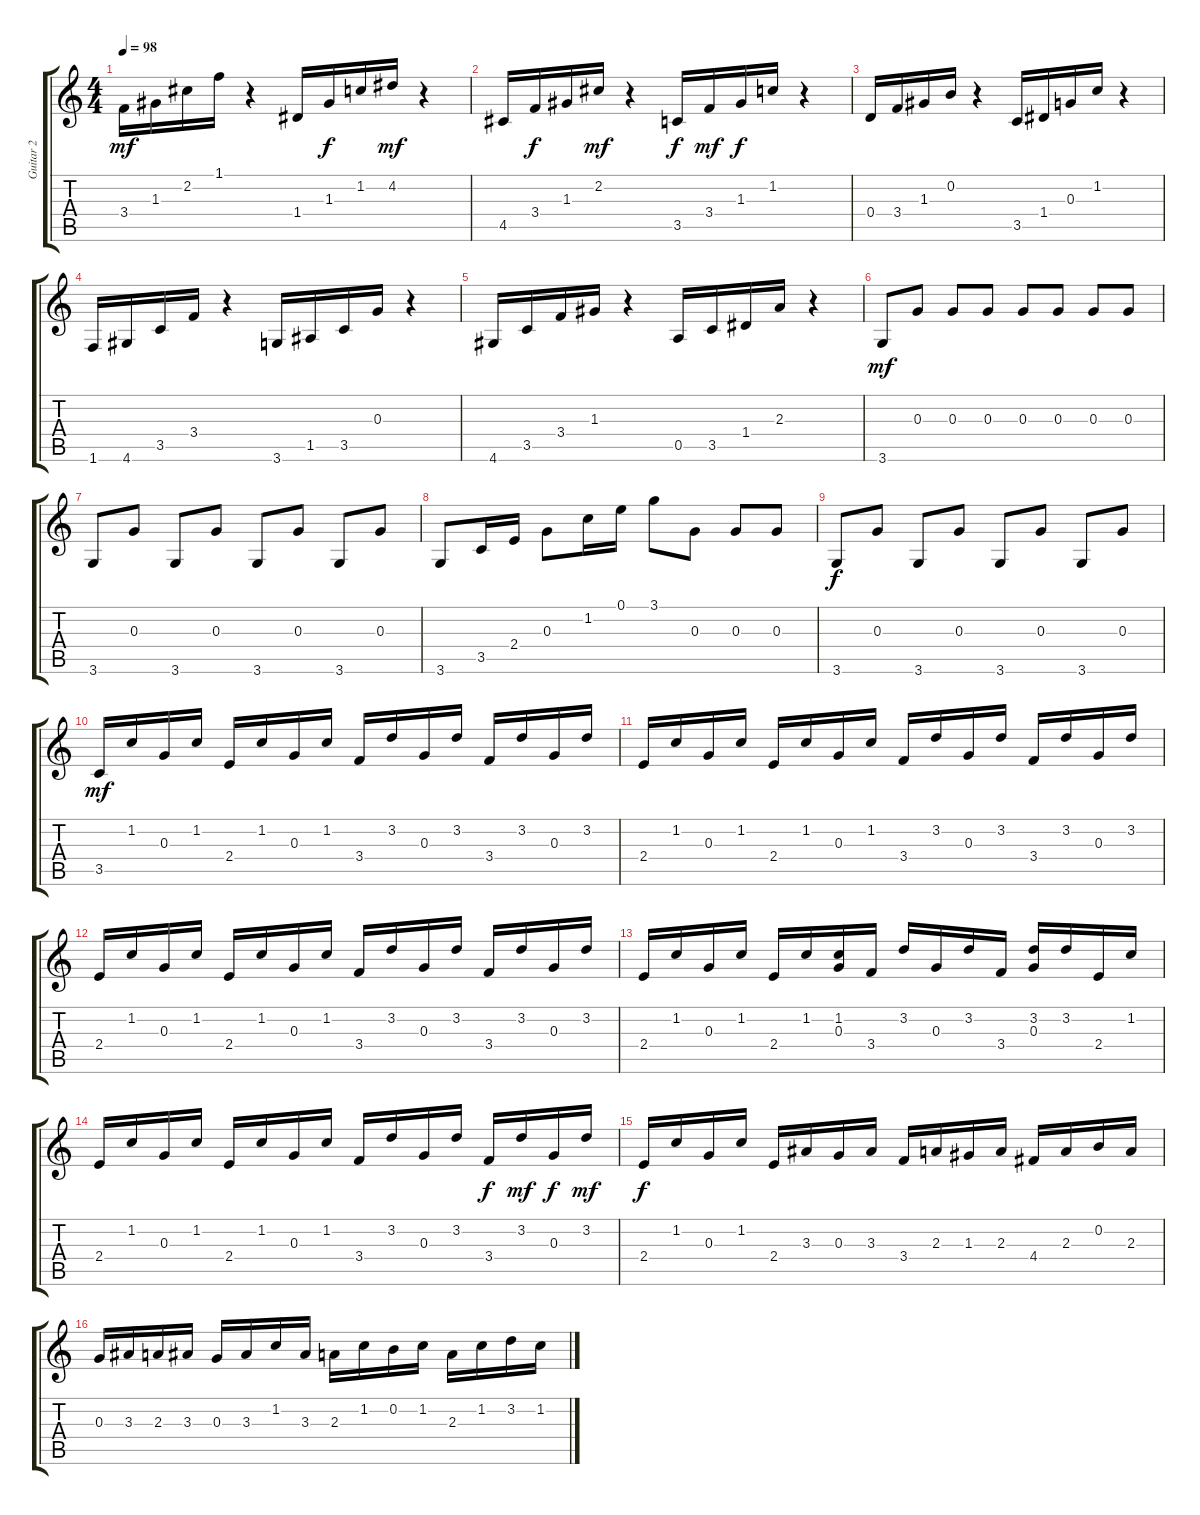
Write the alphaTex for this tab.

\track ("Guitar 2" "Guitar 2") {instrument acousticguitarnylon}
\staff {score tabs}
\tuning (E4 B3 G3 D3 A2 E2) {hide}
\ts (4 4)
\tempo 98
\clef g2
\ks c
3.4.16{dy mf} 1.3.16 2.2.16 1.1.16 r.4 1.4.16 1.3.16{dy f} 1.2.16 4.2.16{dy mf} r.4 |
4.5.16 3.4.16{dy f} 1.3.16 2.2.16{dy mf} r.4 3.5.16{dy f} 3.4.16{dy mf} 1.3.16{dy f} 1.2.16 r.4 |
0.4.16 3.4.16 1.3.16 0.2.16 r.4 3.5.16 1.4.16 0.3.16 1.2.16 r.4 |
1.6.16 4.6.16 3.5.16 3.4.16 r.4 3.6.16 1.5.16 3.5.16 0.3.16 r.4 |
4.6.16 3.5.16 3.4.16 1.3.16 r.4 0.5.16 3.5.16 1.4.16 2.3.16 r.4 |
3.6.8{dy mf} 0.3.8 0.3.8 0.3.8 0.3.8 0.3.8 0.3.8 0.3.8 |
3.6.8 0.3.8 3.6.8 0.3.8 3.6.8 0.3.8 3.6.8 0.3.8 |
3.6.8 3.5.16 2.4.16 0.3.8 1.2.16 0.1.16 3.1.8 0.3.8 0.3.8 0.3.8 |
3.6.8{dy f} 0.3.8 3.6.8 0.3.8 3.6.8 0.3.8 3.6.8 0.3.8 |
3.5.16{dy mf} 1.2.16 0.3.16 1.2.16 2.4.16 1.2.16 0.3.16 1.2.16 3.4.16 3.2.16 0.3.16 3.2.16 3.4.16 3.2.16 0.3.16 3.2.16 |
2.4.16 1.2.16 0.3.16 1.2.16 2.4.16 1.2.16 0.3.16 1.2.16 3.4.16 3.2.16 0.3.16 3.2.16 3.4.16 3.2.16 0.3.16 3.2.16 |
2.4.16 1.2.16 0.3.16 1.2.16 2.4.16 1.2.16 0.3.16 1.2.16 3.4.16 3.2.16 0.3.16 3.2.16 3.4.16 3.2.16 0.3.16 3.2.16 |
2.4.16 1.2.16 0.3.16 1.2.16 2.4.16 1.2.16 (1.2 0.3).16 3.4.16 3.2.16 0.3.16 3.2.16 3.4.16 (3.2 0.3).16 3.2.16 2.4.16 1.2.16 |
2.4.16 1.2.16 0.3.16 1.2.16 2.4.16 1.2.16 0.3.16 1.2.16 3.4.16 3.2.16 0.3.16 3.2.16 3.4.16{dy f} 3.2.16{dy mf} 0.3.16{dy f} 3.2.16{dy mf} |
2.4.16{dy f} 1.2.16 0.3.16 1.2.16 2.4.16 3.3.16 0.3.16 3.3.16 3.4.16 2.3.16 1.3.16 2.3.16 4.4.16 2.3.16 0.2.16 2.3.16 |
0.3.16 3.3.16 2.3.16 3.3.16 0.3.16 3.3.16 1.2.16 3.3.16 2.3.16 1.2.16 0.2.16 1.2.16 2.3.16 1.2.16 3.2.16 1.2.16
